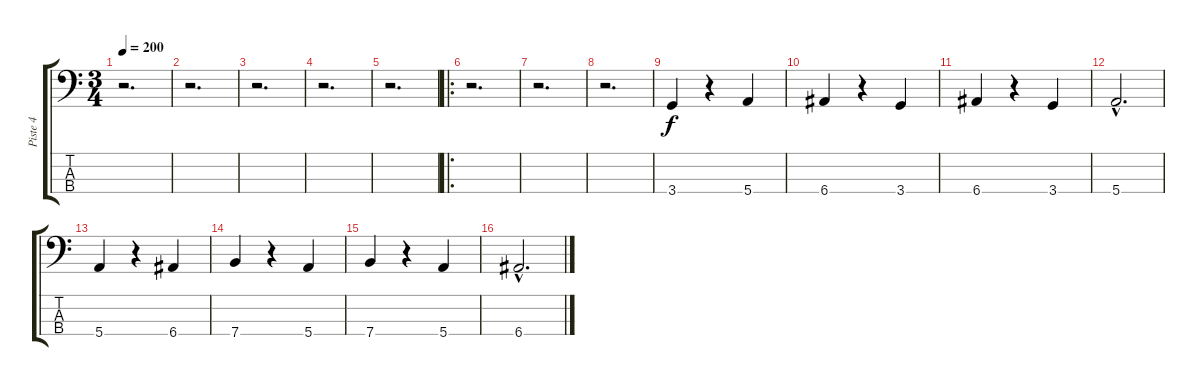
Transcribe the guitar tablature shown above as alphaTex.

\track ("Piste 4" "Piste 4") {instrument acousticbass}
\staff {score tabs}
\tuning (G2 D2 A1 E1) {hide}
\ts (3 4)
\tempo 200
\clef f4
\ks c
r.2{d dy f} |
r.2{d} |
r.2{d} |
r.2{d} |
r.2{d} |
\ro
r.2{d} |
r.2{d} |
r.2{d} |
3.4.4 r.4 5.4.4 |
6.4.4 r.4 3.4.4 |
6.4.4 r.4 3.4.4 |
5.4{hac}.2{d} |
5.4.4 r.4 6.4.4 |
7.4.4 r.4 5.4.4 |
7.4.4 r.4 5.4.4 |
6.4{hac}.2{d}
